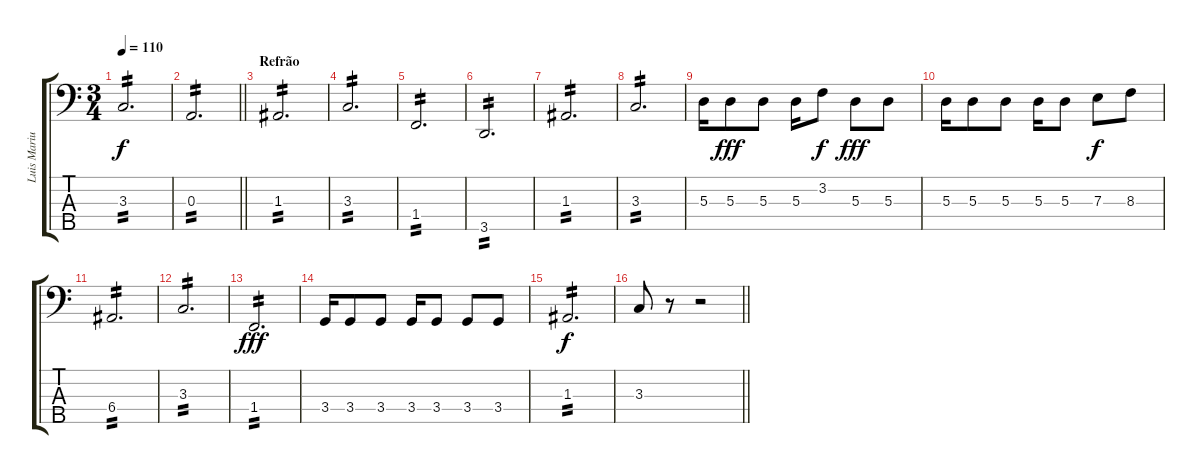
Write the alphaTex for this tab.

\track ("Luis Mariuti" "Luis Mariu") {instrument electricbassfinger}
\staff {score tabs}
\tuning (G2 D2 A1 E1 B0) {hide}
\ts (3 4)
\tempo 110
\clef f4
\ks c
3.3.2{d tp 2 dy f} |
\barLineRight lightlight
0.3.2{d tp 2} |
\section ("" "Refrão")
1.3.2{d tp 2} |
3.3.2{d tp 2} |
1.4.2{d tp 2} |
3.5.2{d tp 2} |
1.3.2{d tp 2} |
3.3.2{d tp 2} |
5.3.16 5.3.8{dy fff} 5.3.8 5.3.16 3.2.8{dy f} 5.3.8{dy fff} 5.3.8 |
5.3.16 5.3.8 5.3.8 5.3.16 5.3.8 7.3.8{dy f} 8.3.8 |
6.4.2{d tp 2} |
3.3.2{d tp 2} |
1.4.2{d tp 2 dy fff} |
3.4.16 3.4.8 3.4.8 3.4.16 3.4.8 3.4.8 3.4.8 |
1.3.2{d tp 2 dy f} |
\barLineRight lightlight
3.3.8 r.8 r.2
